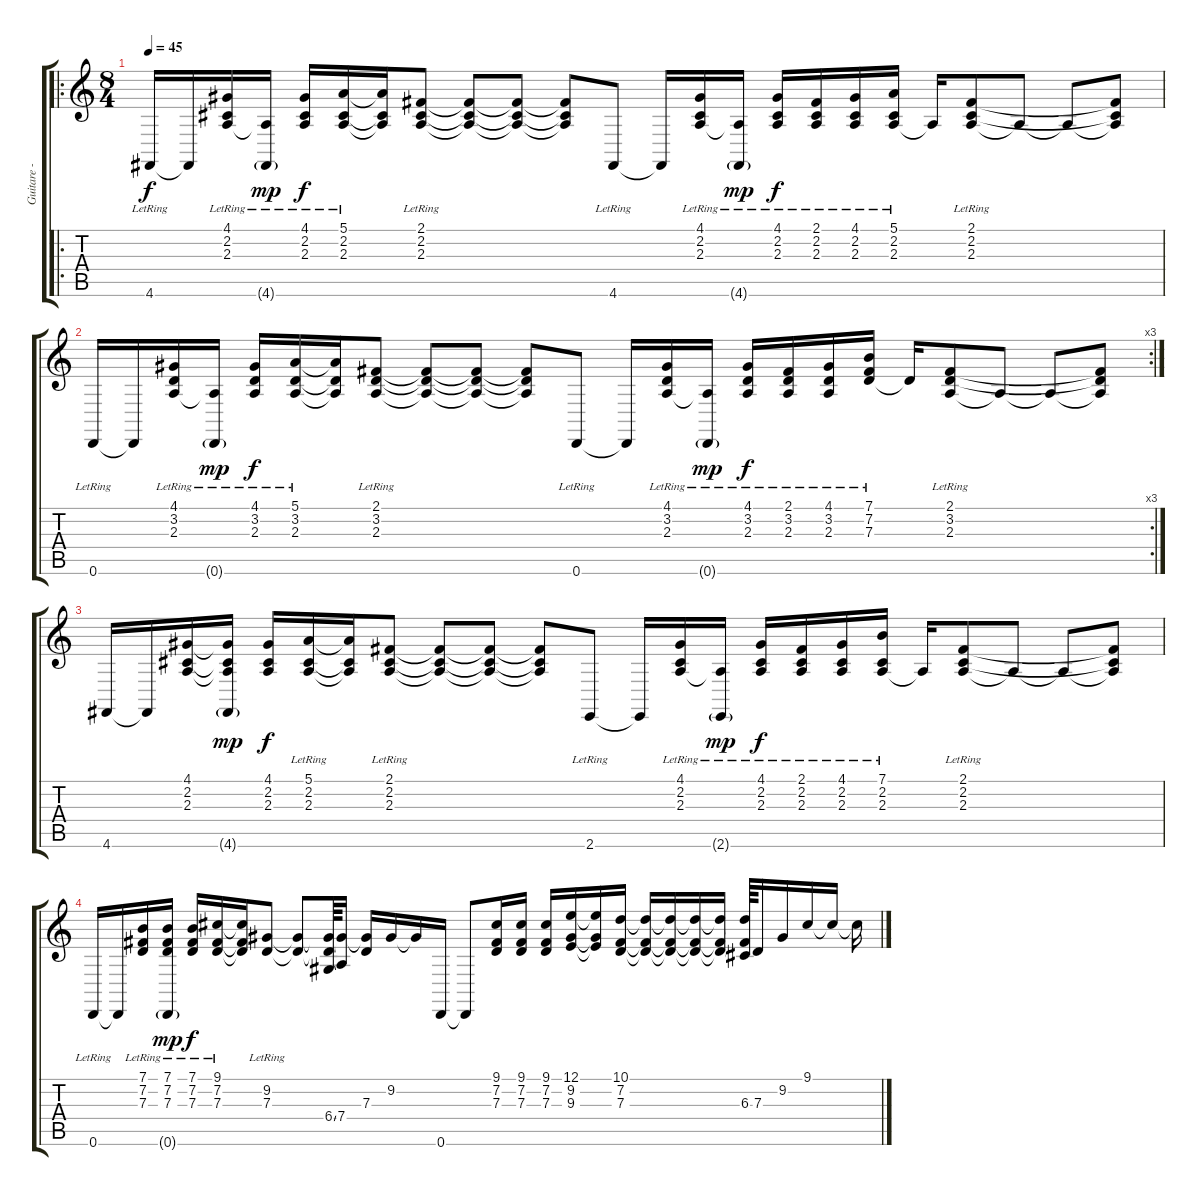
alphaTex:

\track ("Guitare - 2" "Guitare - ") {instrument electricpiano1}
\staff {score tabs}
\tuning (E4 B3 G3 D3 A2 D2) {hide}
\ro
\ts (8 4)
\tempo 45
\clef g2
\ks c
4.6{lr}.16{dy f instrument electricpiano1} 4.6{t}.16 (4.1{lr} 2.2{lr} 2.3{lr}).16 (2.3{t} 4.6{g lr}).16{dy mp} (4.1{lr} 2.2{lr} 2.3{lr}).16{dy f} (5.1{lr} 2.2{lr} 2.3{lr}).16 (5.1{t} 2.2{t} 2.3{t}).16 (2.1{lr} 2.2{lr} 2.3{lr}).8 (2.1{t} 2.2{t} 2.3{t}).8 (2.1{t} 2.2{t} 2.3{t}).8 (2.1{t} 2.2{t} 2.3{t}).8 4.6{lr}.8 4.6{t}.16 (4.1{lr} 2.2{lr} 2.3{lr}).16 (2.3{t} 4.6{g lr}).16{dy mp} (4.1{lr} 2.2{lr} 2.3{lr}).16{dy f} (2.1{lr} 2.2{lr} 2.3{lr}).16 (4.1{lr} 2.2{lr} 2.3{lr}).16 (5.1{lr} 2.2{lr} 2.3{lr}).16 2.3{t}.16 (2.1{lr} 2.2{lr} 2.3{lr}).8 2.3{t}.8 2.3{t}.8 (2.1{t} 2.2{t} 2.3{t}).8 |
\rc 3
0.6{lr}.16 0.6{t}.16 (4.1{lr} 3.2{lr} 2.3{lr}).16 (2.3{t} 0.6{g lr}).16{dy mp} (4.1{lr} 3.2{lr} 2.3{lr}).16{dy f} (5.1{lr} 3.2{lr} 2.3{lr}).16 (5.1{t} 3.2{t} 2.3{t}).16 (2.1{lr} 3.2{lr} 2.3{lr}).8 (2.1{t} 3.2{t} 2.3{t}).8 (2.1{t} 3.2{t} 2.3{t}).8 (2.1{t} 3.2{t} 2.3{t}).8 0.6{lr}.8 0.6{t}.16 (4.1{lr} 3.2{lr} 2.3{lr}).16 (2.3{t} 0.6{g lr}).16{dy mp} (4.1{lr} 3.2{lr} 2.3{lr}).16{dy f} (2.1{lr} 3.2{lr} 2.3{lr}).16 (4.1{lr} 3.2{lr} 2.3{lr}).16 (7.1{lr} 7.2{lr} 7.3{lr}).16 7.3{t}.16 (2.1{lr} 3.2{lr} 2.3{lr}).8 2.3{t}.8 2.3{t}.8 (2.1{t} 3.2{t} 2.3{t}).8 |
4.6.16 4.6{t}.16 (4.1 2.2 2.3).16 (4.1{t} 2.2{t} 2.3{t} 4.6{g}).16{dy mp} (4.1 2.2 2.3).16{dy f} (5.1{lr} 2.2{lr} 2.3{lr}).16 (5.1{t} 2.2{t} 2.3{t}).16 (2.1{lr} 2.2{lr} 2.3{lr}).8 (2.1{t} 2.2{t} 2.3{t}).8 (2.1{t} 2.2{t} 2.3{t}).8 (2.1{t} 2.2{t} 2.3{t}).8 2.6{lr}.8 2.6{t}.16 (4.1{lr} 2.2{lr} 2.3{lr}).16 (2.3{t} 2.6{g lr}).16{dy mp} (4.1{lr} 2.2{lr} 2.3{lr}).16{dy f} (2.1{lr} 2.2{lr} 2.3{lr}).16 (4.1{lr} 2.2{lr} 2.3{lr}).16 (7.1{lr} 2.2{lr} 2.3{lr}).16 2.3{t}.16 (2.1{lr} 2.2{lr} 2.3{lr}).8 2.3{t}.8 2.3{t}.8 (2.1{t} 2.2{t} 2.3{t}).8 |
0.6{lr}.16 0.6{t}.16 (7.1{lr} 7.2{lr} 7.3{lr}).16 (7.1 7.2 7.3 0.6{g lr}).16{dy mp} (7.1{lr} 7.2{lr} 7.3{lr}).16{dy f} (9.1{lr} 7.2{lr} 7.3{lr}).16 (9.1{t} 7.2{t} 7.3{t}).16 (9.2{lr} 7.3{lr}).8 (9.2{t} 7.3{t}).8 (9.2{t} 7.3{t} 6.4{ss}).64 (9.2{t} 7.4).16 (9.2{t} 7.3).16 9.2.16 9.2{t}.16 0.6.16 0.6{t}.8 (9.1 7.2 7.3).16 (9.1 7.2 7.3).16 (9.1 7.2 7.3).16 (12.1 9.2 9.3).16 (12.1{t} 9.2{t} 9.3{t}).16 (10.1 7.2 7.3).16 (10.1{t} 7.2{t} 7.3{t}).16 (10.1{t} 7.2{t} 7.3{t}).16 (10.1{t} 7.2{t} 7.3{t}).16 (10.1{t} 7.2{t} 7.3{t}).16 (10.1{t} 7.2{t} 6.3).64 7.3.16 9.2.16 9.1.16 9.1{t}.16 9.1{t}.16
